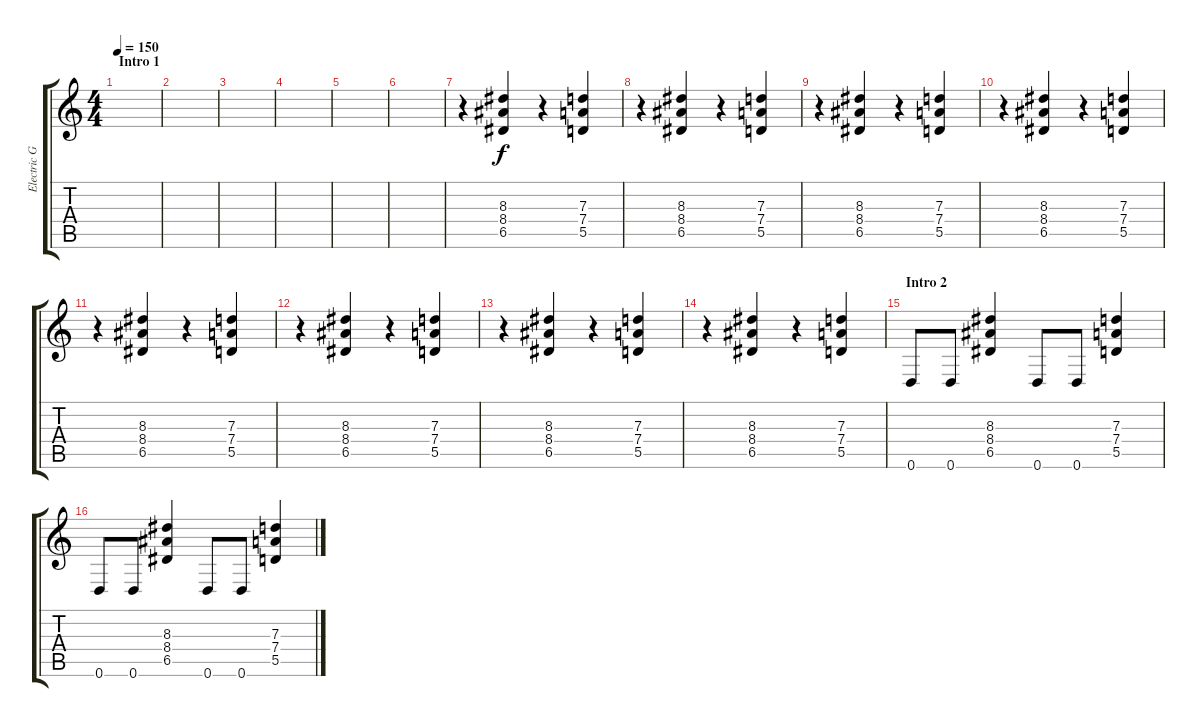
\track ("Electric Guitar 2" "Electric G") {instrument distortionguitar}
\staff {score tabs}
\tuning (E4 B3 G3 D3 A2 D2) {hide}
\ts (4 4)
\section ("" "Intro 1")
\tempo 150
\clef g2
\ks c
|
|
|
|
|
|
r.4 (8.3 8.4 6.5).4 r.4 (7.3 7.4 5.5).4 |
r.4 (8.3 8.4 6.5).4 r.4 (7.3 7.4 5.5).4 |
r.4 (8.3 8.4 6.5).4 r.4 (7.3 7.4 5.5).4 |
r.4 (8.3 8.4 6.5).4 r.4 (7.3 7.4 5.5).4 |
r.4 (8.3 8.4 6.5).4 r.4 (7.3 7.4 5.5).4 |
r.4 (8.3 8.4 6.5).4 r.4 (7.3 7.4 5.5).4 |
r.4 (8.3 8.4 6.5).4 r.4 (7.3 7.4 5.5).4 |
r.4 (8.3 8.4 6.5).4 r.4 (7.3 7.4 5.5).4 |
\section ("" "Intro 2")
0.6.8 0.6.8 (8.3 8.4 6.5).4 0.6.8 0.6.8 (7.3 7.4 5.5).4 |
0.6.8 0.6.8 (8.3 8.4 6.5).4 0.6.8 0.6.8 (7.3 7.4 5.5).4
